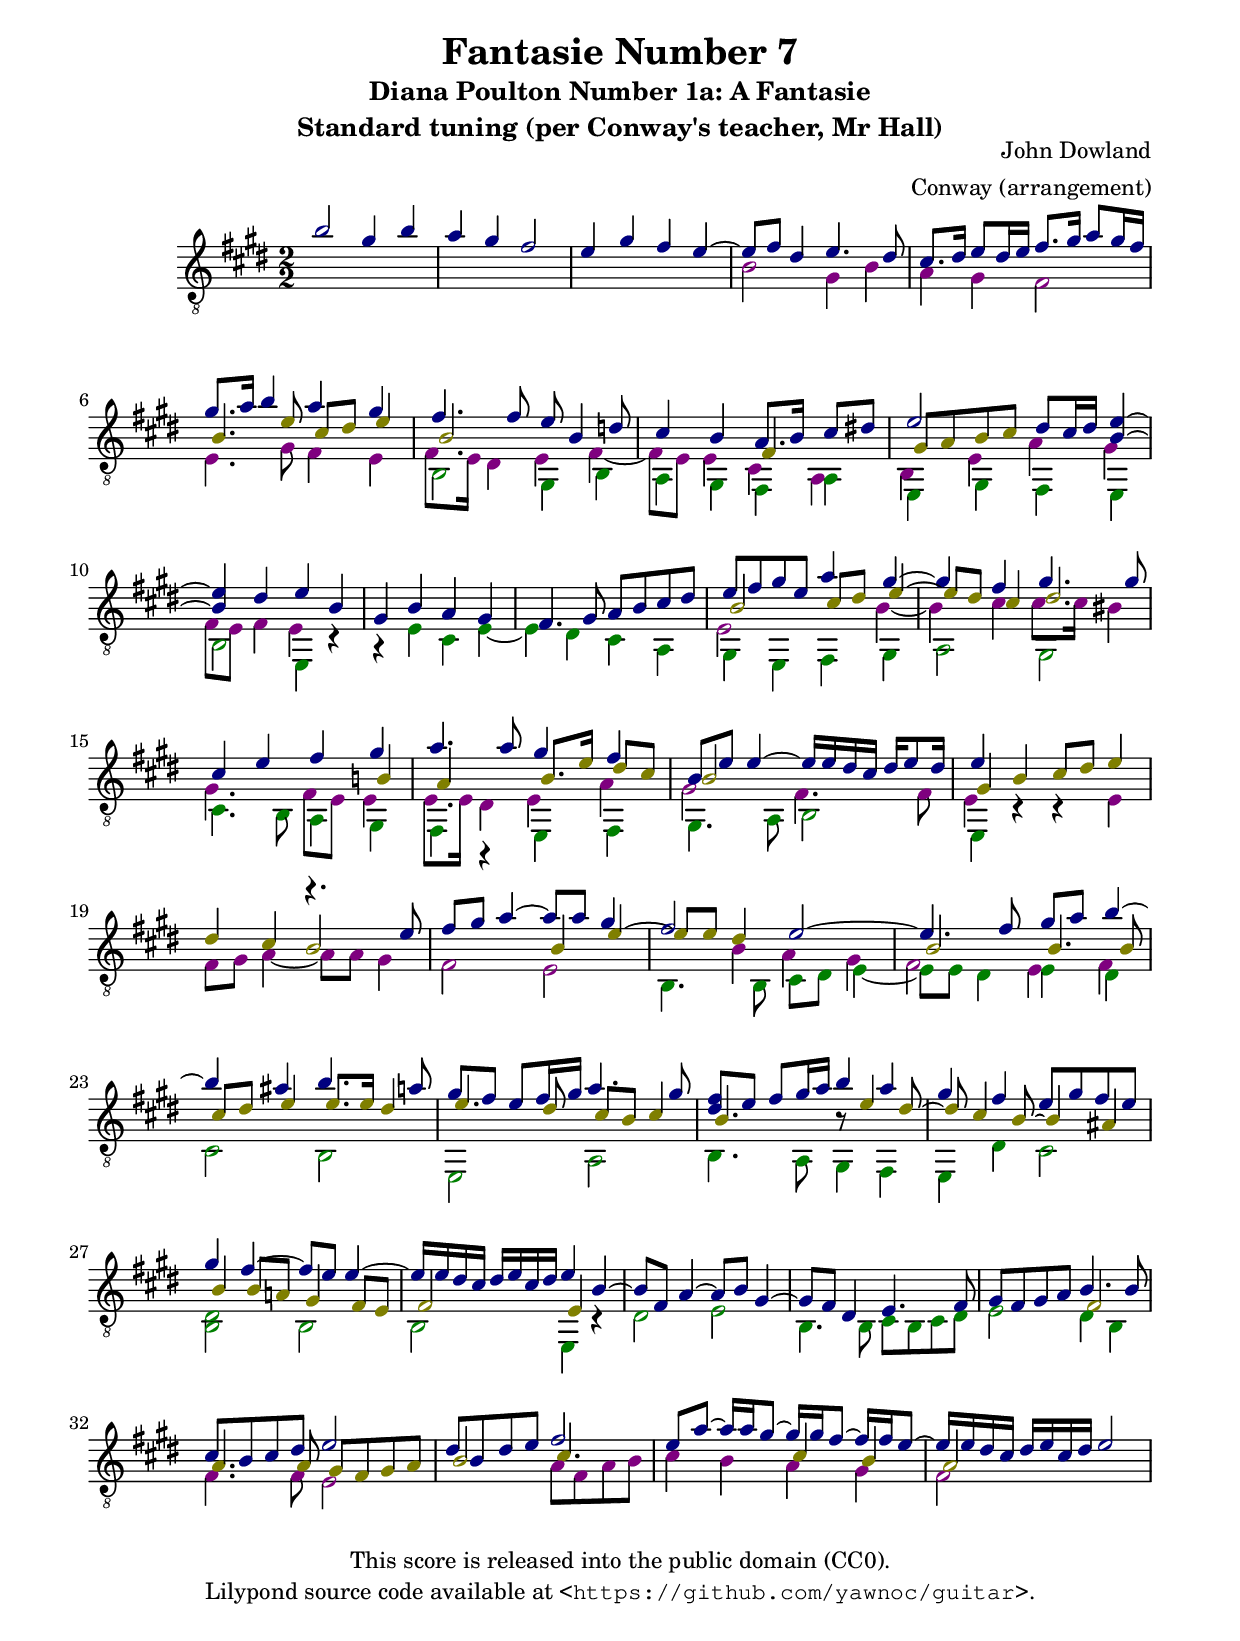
\version "2.18.2"


%%%%%%%%%%%%%%%%%%%%%%%%%%%%%%%%%%%%%%%%%%%%%%%%%%%%%%%%%%%%%%%%
% General
%%%%%%%%%%%%%%%%%%%%%%%%%%%%%%%%%%%%%%%%%%%%%%%%%%%%%%%%%%%%%%%%

\paper {
  top-margin = 1.5\cm
  left-margin = 1.5\cm
  right-margin = 1.5\cm
  bottom-margin = 1.5\cm
  ragged-last-bottom = ##f
  footnote-separator-markup = \markup { \vspace #1.5 }
}

globalSettings = {
  \accidentalStyle modern
  \compressFullBarRests
  \mergeDifferentlyHeadedOn
  \mergeDifferentlyDottedOn
  \numericTimeSignature
  \pointAndClickOff
  \override TextScript.extra-offset = #'(0 . 0.7)
  \override Score.FootnoteItem.annotation-line = ##f
}

origin-url = "https://github.com/yawnoc/guitar"

\header {
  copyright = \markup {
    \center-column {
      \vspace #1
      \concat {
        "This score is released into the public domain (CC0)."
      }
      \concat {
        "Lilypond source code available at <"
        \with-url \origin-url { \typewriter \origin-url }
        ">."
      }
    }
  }
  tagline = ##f
}

triplet = #(define-music-function
  (parser location music) (ly:music?)
  #{
    \tuplet 3/2 { $music }
  #}
)

tripletDuple = #(define-music-function
  (parser location music) (ly:music?)
  #{
    \tuplet 6/4 { $music }
  #}
)

overrideBeamedStemLengths = #(define-scheme-function
  (parser location lengths) (list?)
  #{
    \override Stem.details.beamed-lengths = $lengths
  #}
)
revertBeamedStemLengths = { \revert Stem.details.beamed-lengths }

overrideBeamVerticalPositions = #(define-scheme-function
  (parser location positions) (pair?)
  #{
    \override Beam.positions = $positions
  #}
)

%%%%%%%%%%%%%%%%%%%%%%%%%%%%%%%%%%%%%%%%%%%%%%%%%%%%%%%%%%%%%%%%
% Semantic bar lines
%%%%%%%%%%%%%%%%%%%%%%%%%%%%%%%%%%%%%%%%%%%%%%%%%%%%%%%%%%%%%%%%

barLineGoto = { \bar "||" }
barLineKeyChange = { \bar "||" }
barLineEnd = { \bar "|." }

%%%%%%%%%%%%%%%%%%%%%%%%%%%%%%%%%%%%%%%%%%%%%%%%%%%%%%%%%%%%%%%%
% Guitar notation
%%%%%%%%%%%%%%%%%%%%%%%%%%%%%%%%%%%%%%%%%%%%%%%%%%%%%%%%%%%%%%%%

stringNumbersAbove = { \set stringNumberOrientations = #'(up) }
stringNumbersBelow = { \set stringNumberOrientations = #'(down) }

fingeringAbove = { \set fingeringOrientations = #'(up) }
fingeringBelow = { \set fingeringOrientations = #'(down) }
fingeringAleft = { \set fingeringOrientations = #'(left) }
fingeringAright = { \set fingeringOrientations = #'(right) }

startGraceMusic = {
  <>(
  \override Fingering.font-size = -6
}
stopGraceMusic = {
  \revert Fingering.font-size
  <>)
}

overrideHorizontalShift = #(define-scheme-function
  (parser location distance) (number?)
  #{
    \override NoteColumn.force-hshift = $distance
  #}
)
revertHorizontalShift = { \revert NoteColumn.force-hshift }

barreSpan = #(define-music-function
  (parser location label offsetPair music)
  (string? (pair? (cons 0 0)) ly:music?)
  (let
    (
      (elements (extract-named-music music '(NoteEvent EventChord)))
    )
    (if
      (pair? elements)
      (let
        (
          (first-element (first elements))
          (last-element (last elements))
        )
        (set!
          (ly:music-property first-element 'articulations)
          (cons
            (make-music 'TextSpanEvent 'span-direction -1)
            (ly:music-property first-element 'articulations)
          )
        )
        (set!
          (ly:music-property last-element 'articulations)
          (cons
            (make-music 'TextSpanEvent 'span-direction 1)
            (ly:music-property last-element 'articulations)
          )
        )
      )
    )
  )
  #{
    \once \override TextSpanner.font-shape = #'upright
    \once \override TextSpanner.style = #'line
    \once \override TextSpanner.extra-offset = #offsetPair
    \once \override TextSpanner.bound-details = #`(
      (left
        (text . ,#{ \markup { \raise #-0.7 { #label \hspace #0.7 }} #})
        (Y . 0)
        (padding . -0.8)
        (attach-dir . -2)
      )
      (right
        (text . ,#{ \markup { \draw-line #'(0 . -1.3) } #}) ;; draw hook
        (Y . 0)
        (padding . -0.5)
        (attach-dir . 2)
      )
    )
    \once \override TextSpanner #'after-line-breaking = #(lambda (grob)
      (let*
        (
          (originalGrob (ly:grob-original grob))
          (splitGrobs (ly:spanner-broken-into originalGrob))
        )
        (if
          (and
            (>= (length splitGrobs) 2)
            (not (eq? (car (last-pair splitGrobs)) grob))
          )
          (begin
            (ly:grob-set-nested-property! grob
              '(bound-details right text)
              #{ \markup { \draw-line #'(0 . 0) } #} ;; suppress draw hook
            )
            (ly:grob-set-property! grob
              'extra-offset
              (cons
                (car offsetPair)
                (+ (cdr offsetPair) 0.7) ;; correction for suppressed hook
              )
            )
            (ly:grob-set-nested-property! grob
              '(bound-details right padding)
              #'-3 ;; increase spanner length
            )
          )
        )
      )
    )
    $music
  #}
)

barre = #(define-scheme-function
  (parser location label) (string?)
  #{
    \markup {
      \center-align {
        \hspace #0.7
        $label
      }
    }
  #}
)

nudgeNextBarre = #(define-scheme-function
  (parser location distance) (number?)
  #{
    \once \override TextScript.X-offset = $distance
  #}
)

position = #(define-scheme-function
  (parser location label) (string?)
  #{
    \markup {
      \center-align {
        \hspace #0.5
        $label
      }
    }
  #}
)

#(define-markup-command
  (markupString layout properties stringNumber) (markup?)
  (interpret-markup layout properties
    #{
      \markup \circle { \bold #stringNumber }
    #}
  )
)

#(define-markup-command
  (resonatesOn layout properties note stringNumber) (markup? markup?)
  (interpret-markup layout properties
    #{
      \markup { #note "resonates on" \markupString #stringNumber }
    #}
  )
)

%%%%%%%%%%%%%%%%%%%%%%%%%%%%%%%%%%%%%%%%%%%%%%%%%%%%%%%%%%%%%%%%
% Goto statements
%%%%%%%%%%%%%%%%%%%%%%%%%%%%%%%%%%%%%%%%%%%%%%%%%%%%%%%%%%%%%%%%

overrideGotoVisibility = {
  \once \override Score.RehearsalMark #'break-visibility = #'#(#t #t #f)
}

makeGotoMark = #(define-scheme-function
  (parser location label) (string?)
  #{
    \mark \markup { \small \italic $label }
  #}
)

simultaneousMarkSeparator = {
  \cadenzaOn
    s1073741824 % stupid, but works
  \cadenzaOff
}

coda = {
  \overrideGotoVisibility
  \mark \markup { \musicglyph #"scripts.coda" }
}

fine = {
  \overrideGotoVisibility
  \makeGotoMark Fine
}

dcAlCoda = {
  \overrideGotoVisibility
  \makeGotoMark "D.C. al Coda"
}

dcAlFine = {
  \overrideGotoVisibility
  \makeGotoMark "D.C. al Fine"
}

toCoda = {
  \overrideGotoVisibility
  \makeGotoMark "to Coda"
}



\header {
  title = "Fantasie Number 7"
  subtitle = \markup {
    \center-column {
      "Diana Poulton Number 1a: A Fantasie"
      "Standard tuning (per Conway's teacher, Mr Hall)"
    }
  }
  composer = "John Dowland"
  arranger = "Conway (arrangement)"
}


initialSignatures = {
  \clef "treble_8"
  \key e \major
  \time 2/2
  \set Timing.beamExceptions = #'()
  \set Timing.baseMoment = #(ly:make-moment 1/4)
  \set Timing.beatStructure = #'(1 1 1 1)
  \set Timing.beamExceptions = #'(
    (
      end
        .
      (
        ((1 . 8) . (4 4)) ;; quavers by fours
        ((1 . 12) . (3 3 3 3)) ;; anything shorter by beat
      )
    )
  )
}


highVoiceMusic = {
  
  \override NoteHead.color = #darkblue
  
  % Main theme high
  \barNumberCheck #1
  \relative c'' {
    b2 gis4 b |
    a gis fis2 |
    e4 gis fis e~ |
    e8 fis dis4 e4. dis8 |
    cis8. dis16 e8 dis16 e fis8. gis16 a8 gis16 fis |
    gis8. a16 b4 a gis |
    fis4. fis8 e8 b4 d8 |
    cis4 b a8. b16 cis8 dis |
    e2 dis8 cis16 dis <e~ b~>4 |
    <e b> dis e
  }
  
  % Main theme low
  \barNumberCheck #10
  \relative c' {
    b4 |
    gis b a gis |
    fis4. gis8 a b cis dis |
    e fis gis e a4 gis~ |
    gis fis gis4. gis8 |
    cis,4 e fis gis |
    a4. a8 gis4 fis |
    b,8 e e4~ e16 e dis cis dis16 e8 dis16 |
    e4
  }
  
  % Tee-tee taa high
  \barNumberCheck #18
  \relative c' {
    s4 s2 |
    s2 r4. e8 |
    fis8 gis a4~ a8 a gis4 |
    fis2 e2~ |
    e4. fis8 gis8 a b4~ |
    b ais b4. a8 |
    gis8 fis e8 fis16 gis a4. gis8 |
    <fis dis>8 e fis8 gis16 a b4 a |
    gis fis e8 gis fis e |
    gis4 fis~ fis8 e e4~ |
    e16 e dis cis dis e cis dis e4
  }
  
  % Tee-tee taa low
  \barNumberCheck #28
  \relative c' {
    b4~ |
    b8 fis a4~ a8 b gis4~ |
    gis8 fis dis4 e4. fis8 |
    gis fis gis a b4. b8 |
    cis b cis dis e2 |
    dis8 b dis e fis2 |
    e8 a~ a16 a gis8~ gis16 gis fis8~ fis16 fis e8~ |
    e16 e dis cis dis e cis dis e2 |
  }
  
}


lowVoiceMusic = {
  
  \override NoteHead.color = #darkgreen
  
  % Main theme high
  \barNumberCheck #1
  \relative c {
    s1 * 6 |
    b2 gis4 b |
    a gis fis a |
    e gis fis e |
    b'2 e,4
  }
  
  % Main theme low
  \barNumberCheck #10
  \relative c {
    r4 |
    r4 e cis e~ |
    e dis cis a |
    gis e fis gis |
    a2 gis |
    cis4. b8 a4 gis |
    fis r e fis |
    gis4. a8 b2 |
    e,4
  }
  
  % Tee-tee taa high
  \barNumberCheck #18
  \relative c {
    s4 s4 s4 |
    s1 * 2 |
    b4. b8 cis8 dis e4~ |
    e8 e dis4 e4 dis |
    cis2 b |
    e, a |
    b4. a8 gis4 fis |
    e dis' cis2 |
    <b dis> b |
    b e,4
  }
  
  % Tee-tee taa low
  \barNumberCheck #28
  \relative c {
    r4 |
    dis2 e |
    b4. b8 cis b cis dis |
    e2 dis4 b |
  }
  
}


upperMiddleMusic = {
  
  \override NoteHead.color = #darkyellow
  
  % Main theme high
  \barNumberCheck #1
  \relative c' {
    s1 * 5 |
    b4. e8 cis8 dis e4 |
    b2 s2 |
    s2 fis4 s4 |
    gis8 a b cis s2 |
    s2 s4
  }
  
  % Main theme low
  \barNumberCheck #10
  \relative c' {
    s4 |
    s1 * 2 |
    b2 cis8 dis e4~ |
    e8 dis cis4 dis2 |
    s2 s4 b4 |
    a4 s4 b8. e16 dis8 cis |
    b2 s2 |
    gis4
  }
  
  % Tee-tee taa high
  \barNumberCheck #18
  \relative c' {
    b4 cis8 dis e4 |
    dis4 cis b2 |
    s2 b4 e~ |
    e8 e dis4 s2 |
    b2 b4. b8 |
    cis8 dis e4 e8. e16 dis4 |
    e4. dis8 cis8 b cis4 |
    b4. s8 b8\rest e4 dis8~ |
    dis8 cis4 b8~ b4 ais |
    b4 b8 a gis4 fis8 e |
    fis2 e4
  }
  
  % Tee-tee taa low
  \barNumberCheck #28
  \relative c {
    s4 |
    s1 * 2 |
    s2 fis2 |
    a4. a8 gis fis gis a |
    b2 cis4. s8 |
    s2 cis4 b |
    a2
  }
  
}


lowerMiddleMusic = {
  
  \override NoteHead.color = #darkmagenta
  
  % Main theme high
  \barNumberCheck #1
  \relative c' {
    s1 * 3 |
    b2 gis4 b |
    a gis fis2 |
    e4. gis8 fis4 e |
    fis8. e16 dis4 e4 fis~ |
    fis8 e e4 cis4 a |
    b e a gis |
    fis8 e fis4 e
  }
  
  % Main theme low
  \barNumberCheck #10
  \relative c {
    s4 |
    s1 * 2 |
    e2 s4 b'4~ |
    b cis cis8. cis16 bis4 |
    gis4. s8 fis8 e e4 |
    e8. e16 dis4 e4 a |
    gis2 fis4. fis8 |
    e4
  }
  
  % Tee-tee taa high
  \barNumberCheck #18
  \relative c {
    r4 r e |
    fis8 gis a4~ a8 a gis4 |
    fis2 e |
    s4 b' a gis |
    fis2 e4 fis |
    s1 * 5 |
    s2 s4
  }
  
  % Tee-tee taa low
  \barNumberCheck #28
  \relative c {
    s4 |
    s1 * 3 |
    fis4. fis8 e2 |
    s2 a8 fis a b |
    cis4 b a gis |
    fis2
  }
  
}


allMusic = {
  \new Staff \with {
    midiInstrument = #"acoustic guitar (nylon)"
  }
  \globalSettings
  \initialSignatures
  <<
    << \highVoiceMusic >>
      \\
    << \lowVoiceMusic >>
      \\
    << \upperMiddleMusic >>
      \\
    << \lowerMiddleMusic >>
  >>
}


\score {
  \allMusic
}

\score {
  \allMusic
  \midi { }
}
